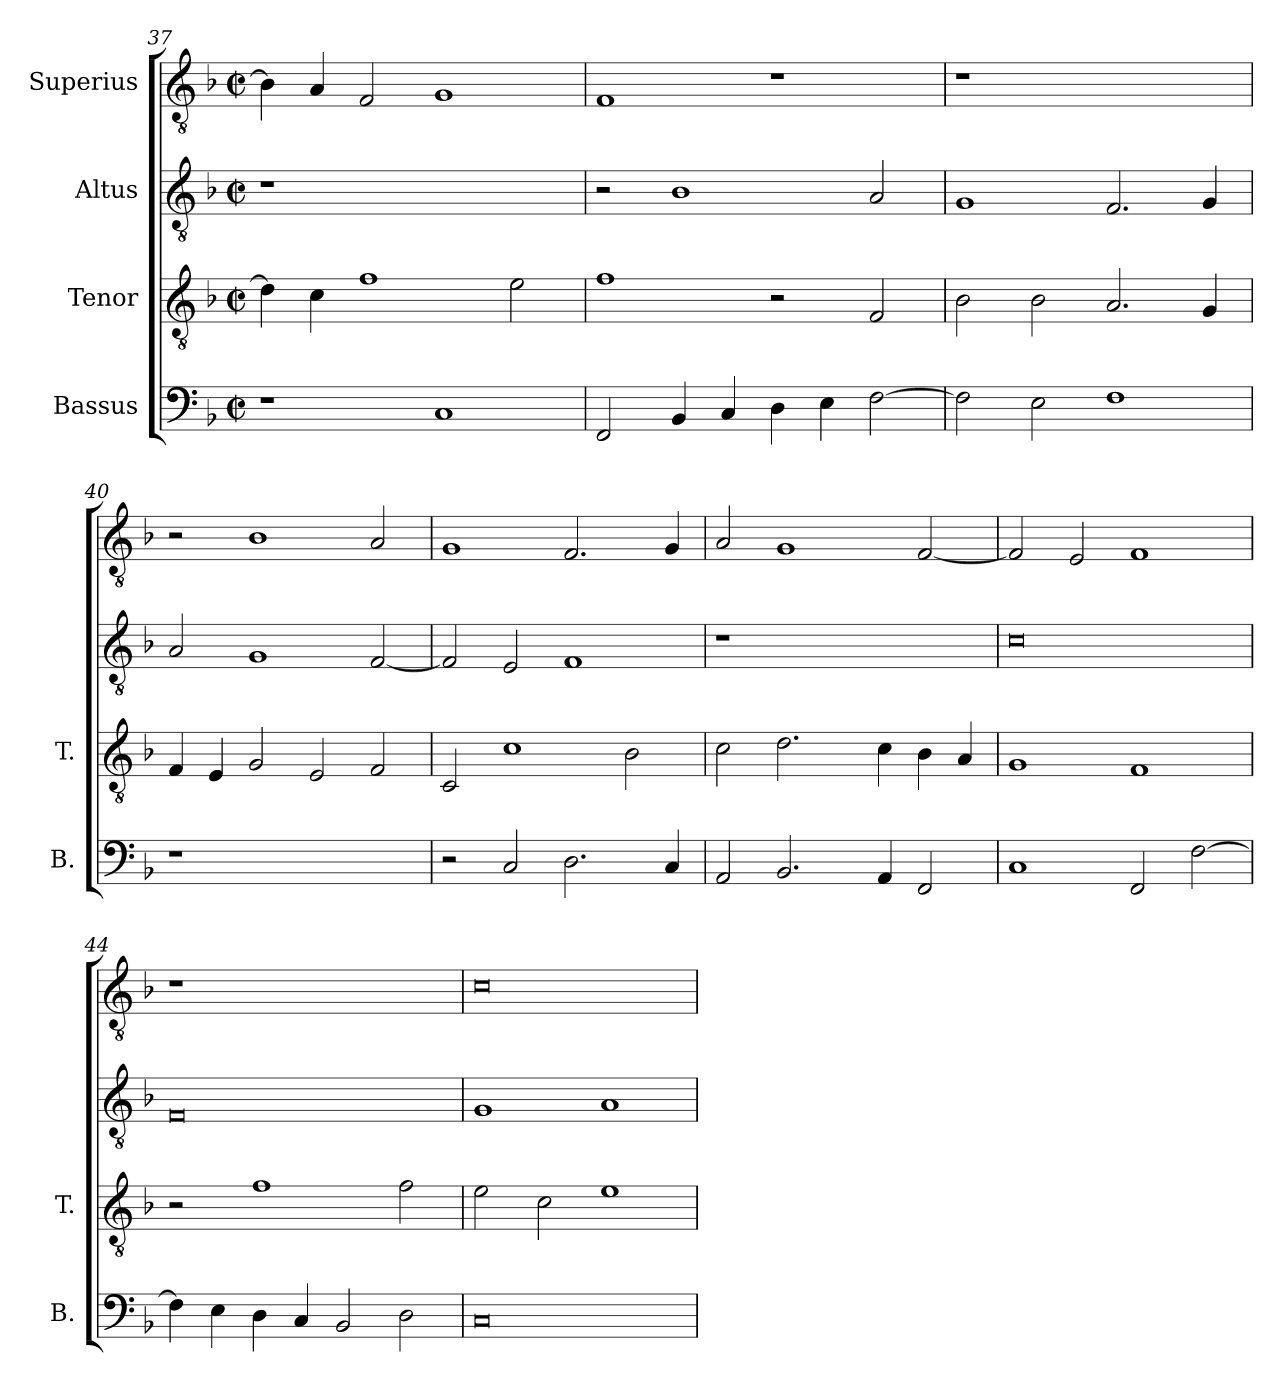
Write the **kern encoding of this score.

**kern	**kern	**kern	**kern
*part4	*part3	*part2	*part1
*staff4	*staff3	*staff2	*staff1
*I"Bassus	*I"Tenor	*I"Altus	*I"Superius
*I'B.	*I'T.	*	*
*clefF4	*clefGv2	*clefGv2	*clefGv2
*	*ITrd7c12	*ITrd7c12	*ITrd7c12
*k[b-]	*k[b-]	*k[b-]	*k[b-]
*F:	*F:	*F:	*F:
*M2/2	*M2/2	*M2/2	*M2/2
*met(c|)	*met(c|)	*met(c|)	*met(c|)
=37	=37	=37	=37
!	!	!LO:N:vis=1	!
1r	4Di\]	1r	4BB-i\]
.	4Ci\	.	4AAi/
.	1Fi	.	2FFi/
1Ci	.	1ryy	1GGi
.	2Ei\	.	.
!!LO:PB:g=z
=38	=38	=38	=38
2FFi/	1Fi	2r	1FFi
4BB-i/	.	1BB-i	.
4Ci/	.	.	.
4Di\	2r	.	1r
4Ei\	.	.	.
[>2Fi\	2FFi/	2AAi/	.
=39	=39	=39	=39
!	!	!	!LO:N:vis=1
2Fi\]	2BB-i\	1GGi	1r
2Ei\	2BB-i\	.	.
1Fi	2.AAi/	2.FFi/	1ryy
.	4GGi/	4GGi/	.
=40	=40	=40	=40
!LO:N:vis=1	!	!	!
1r	4FFi/	2AAi/	2r
.	4EEi/	.	.
.	2GGi/	1GGi	1BB-i
1ryy	2EEi/	.	.
.	2FFi/	[<2FFi/	2AAi/
=41	=41	=41	=41
2r	2CCi/	2FFi/]	1GGi
2Ci/	1Ci	2EEi/	.
2.Di\	.	1FFi	2.FFi/
.	2BB-i\	.	.
4Ci/	.	.	4GGi/
=42	=42	=42	=42
!	!	!LO:N:vis=1	!
2AAi/	2Ci\	1r	2AAi/
2.BB-i/	2.Di\	.	1GGi
.	.	1ryy	.
4AAi/	4Ci\	.	.
2FFi/	4BB-i\	.	[<2FFi/
.	4AAi/	.	.
!!LO:LB:g=z
=43	=43	=43	=43
1Ci	1GGi	0Ci	2FFi/]
.	.	.	2EEi/
2FFi/	1FFi	.	1FFi
[>2Fi\	.	.	.
=44	=44	=44	=44
!	!	!	!LO:N:vis=1
4Fi\]	2r	0FFi	1r
4Ei\	.	.	.
4Di\	1Fi	.	.
4Ci/	.	.	.
2BB-i/	.	.	1ryy
2Di\	2Fi\	.	.
=45	=45	=45	=45
0Ci	2Ei\	1GGi	0Ci
.	2Ci\	.	.
.	1Ei	1AAi	.
=	=	=	=
*-	*-	*-	*-
